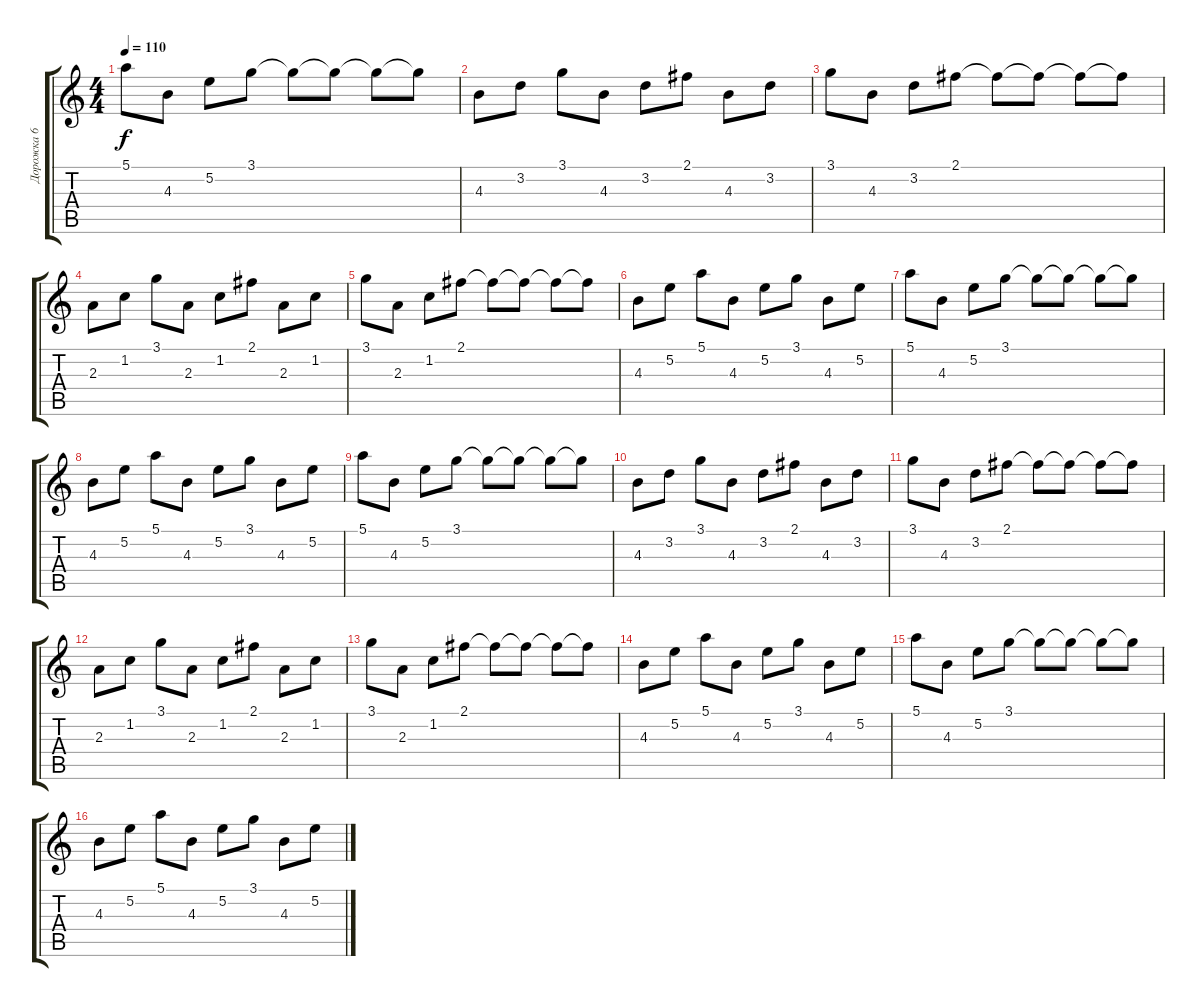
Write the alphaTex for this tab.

\track ("Дорожка 6" "Дорожка 6") {instrument electricguitarclean}
\staff {score tabs}
\tuning (E4 B3 G3 D3 A2 E2) {hide}
\ts (4 4)
\tempo 110
\clef g2
\ks c
5.1.8{dy f} 4.3.8 5.2.8 3.1.8 3.1{t}.8 3.1{t}.8 3.1{t}.8 3.1{t}.8 |
4.3.8 3.2.8 3.1.8 4.3.8 3.2.8 2.1.8 4.3.8 3.2.8 |
3.1.8 4.3.8 3.2.8 2.1.8 2.1{t}.8 2.1{t}.8 2.1{t}.8 2.1{t}.8 |
2.3.8 1.2.8 3.1.8 2.3.8 1.2.8 2.1.8 2.3.8 1.2.8 |
3.1.8 2.3.8 1.2.8 2.1.8 2.1{t}.8 2.1{t}.8 2.1{t}.8 2.1{t}.8 |
4.3.8{instrument overdrivenguitar} 5.2.8 5.1.8 4.3.8 5.2.8 3.1.8 4.3.8 5.2.8 |
5.1.8 4.3.8 5.2.8 3.1.8 3.1{t}.8 3.1{t}.8 3.1{t}.8 3.1{t}.8 |
4.3.8{instrument overdrivenguitar} 5.2.8 5.1.8 4.3.8 5.2.8 3.1.8 4.3.8 5.2.8 |
5.1.8 4.3.8 5.2.8 3.1.8 3.1{t}.8 3.1{t}.8 3.1{t}.8 3.1{t}.8 |
4.3.8 3.2.8 3.1.8 4.3.8 3.2.8 2.1.8 4.3.8 3.2.8 |
3.1.8 4.3.8 3.2.8 2.1.8 2.1{t}.8 2.1{t}.8 2.1{t}.8 2.1{t}.8 |
2.3.8 1.2.8 3.1.8 2.3.8 1.2.8 2.1.8 2.3.8 1.2.8 |
3.1.8 2.3.8 1.2.8 2.1.8 2.1{t}.8 2.1{t}.8 2.1{t}.8 2.1{t}.8 |
4.3.8{instrument overdrivenguitar} 5.2.8 5.1.8 4.3.8 5.2.8 3.1.8 4.3.8 5.2.8 |
5.1.8 4.3.8 5.2.8 3.1.8 3.1{t}.8 3.1{t}.8 3.1{t}.8 3.1{t}.8 |
4.3.8{instrument overdrivenguitar} 5.2.8 5.1.8 4.3.8 5.2.8 3.1.8 4.3.8 5.2.8
